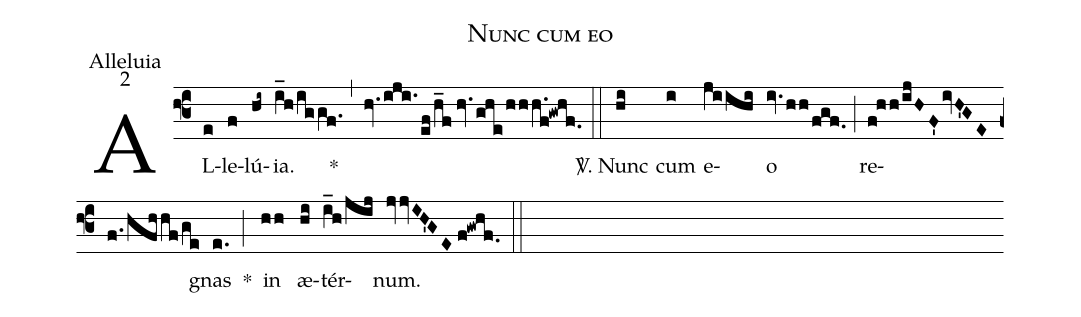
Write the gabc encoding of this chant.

name:Nunc cum eo;
office-part:Alleluia;
mode:2;
%%
(f3) AL(e)le(f)lú(hi~)ia.(i_h/iggf.) *(,) (hv./iji./ef/h_f//hv.ghe/hhh.f!gwhf.) (::)
<sp>V/</sp>. Nunc(hi) cum(i) e(jiihi)o(iv.hh/fgf.) (;) re(f!hh/ijHF'/ivH'GE/f./hfhhf/ge)gnas(e.) *(;) in(hh) æ(hi)tér(i_h/jij)num.(jvvIH'GE//f!gwhf.) (::)
